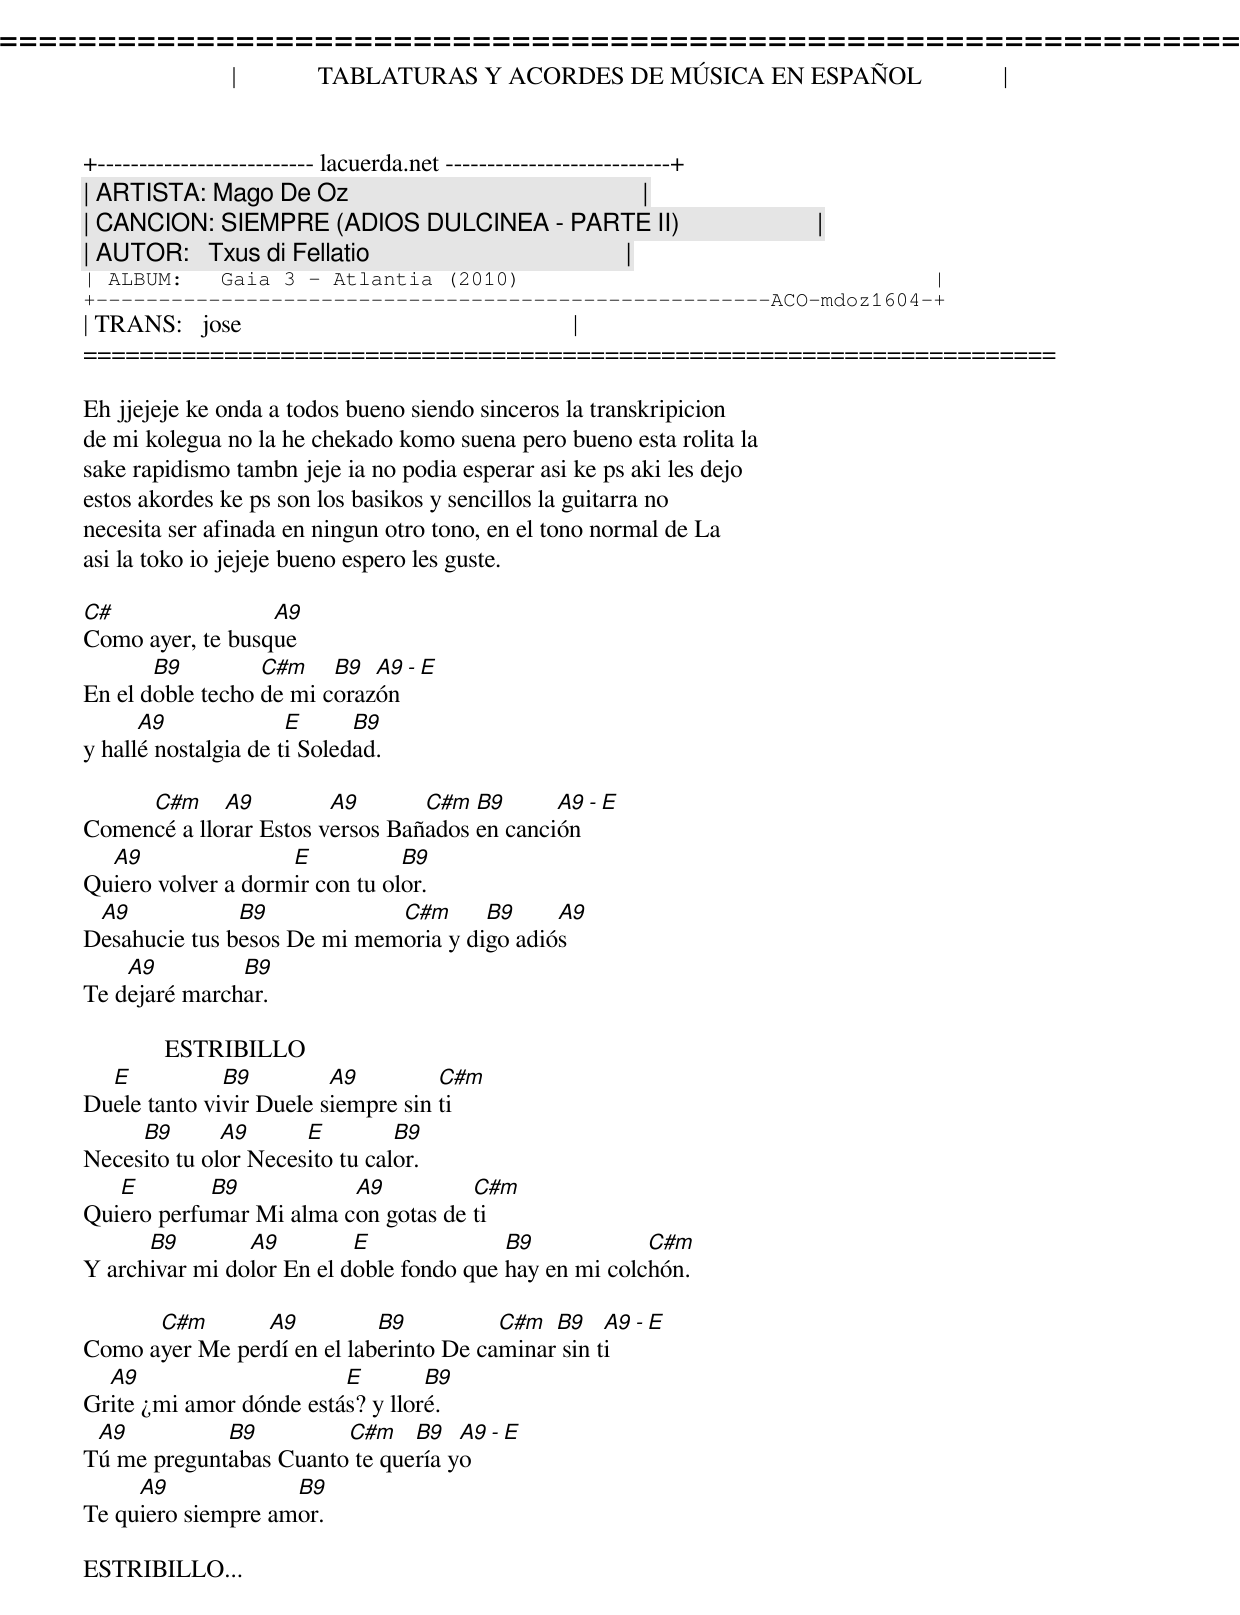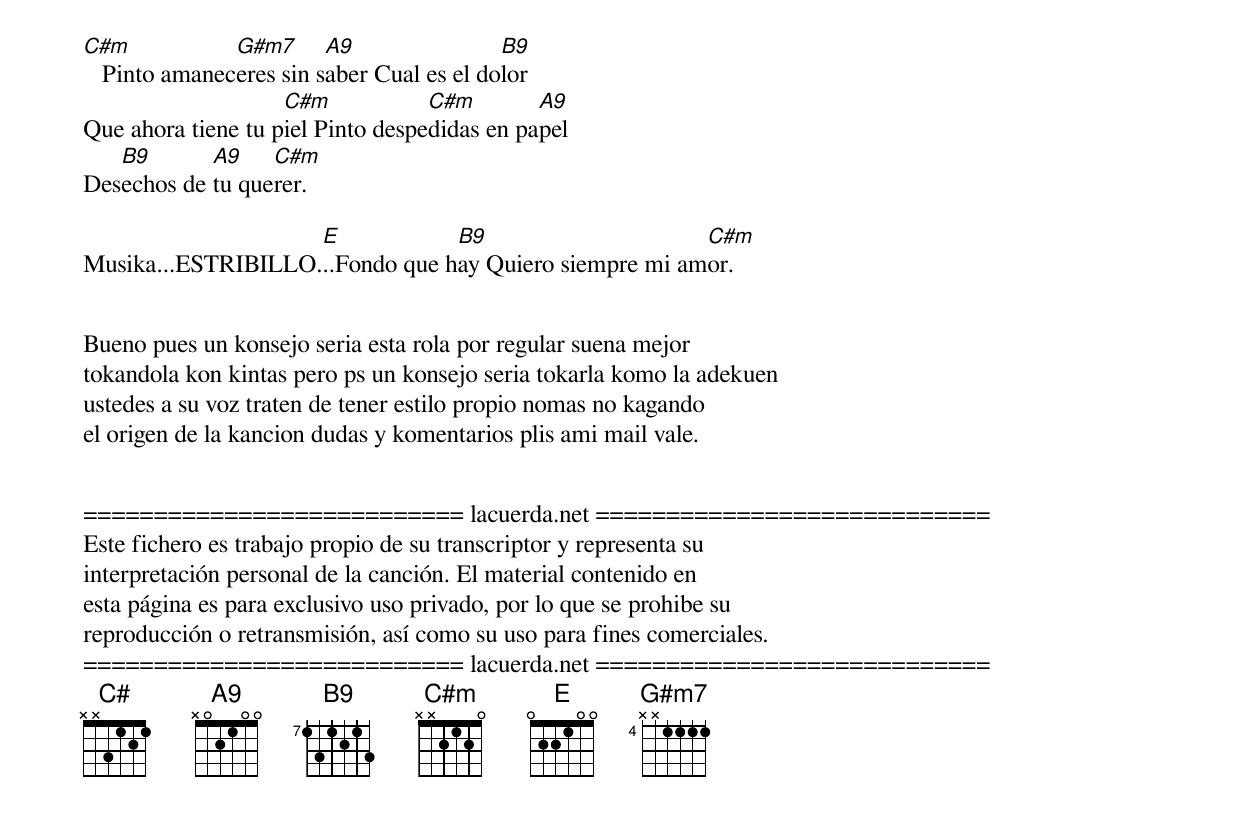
=====================================================================
|             TABLATURAS Y ACORDES DE MÚSICA EN ESPAÑOL             |
+-------------------------- lacuerda.net ---------------------------+
| ARTISTA: Mago De Oz                                               |
| CANCION: SIEMPRE (ADIOS DULCINEA - PARTE II)                      |
| AUTOR:   Txus di Fellatio                                         |
| ALBUM:   Gaia 3 - Atlantia (2010)                                 |
+------------------------------------------------------ACO-mdoz1604-+
| TRANS:   jose                                                     |
=====================================================================

Eh jjejeje ke onda a todos bueno siendo sinceros la transkripicion
de mi kolegua no la he chekado komo suena pero bueno esta rolita la
sake rapidismo tambn jeje ia no podia esperar asi ke ps aki les dejo
estos akordes ke ps son los basikos y sencillos la guitarra no
necesita ser afinada en ningun otro tono, en el tono normal de La
asi la toko io jejeje bueno espero les guste.

C#                A9
Como ayer, te busque
       B9         C#m    B9  A9 - E
En el doble techo de mi corazón
      A9              E      B9
y hallé nostalgia de ti Soledad.

     C#m     A9         A9       C#m  B9      A9 - E
Comencé a llorar Estos versos Bañados en canción
  A9                E           B9
Quiero volver a dormir con tu olor.
 A9            B9            C#m      B9     A9
Desahucie tus besos De mi memoria y digo adiós
    A9         B9
Te dejaré marchar.

             ESTRIBILLO
  E           B9         A9         C#m
Duele tanto vivir Duele siempre sin ti
     B9       A9      E         B9
Necesito tu olor Necesito tu calor.
   E        B9           A9          C#m
Quiero perfumar Mi alma con gotas de ti
      B9        A9         E              B9            C#m
Y archivar mi dolor En el doble fondo que hay en mi colchón.

      C#m       A9          B9          C#m  B9    A9 - E
Como ayer Me perdí en el laberinto De caminar sin ti
  A9                     E        B9
Grite ¿mi amor dónde estás? y lloré.
 A9          B9         C#m    B9   A9 - E
Tú me preguntabas Cuanto te quería yo
     A9             B9
Te quiero siempre amor.

ESTRIBILLO...

C#m            G#m7      A9                B9
   Pinto amaneceres sin saber Cual es el dolor
                    C#m            C#m        A9
Que ahora tiene tu piel Pinto despedidas en papel
   B9       A9    C#m
Desechos de tu querer.

                    E            B9                     C#m
Musika...ESTRIBILLO...Fondo que hay Quiero siempre mi amor.


Bueno pues un konsejo seria esta rola por regular suena mejor
tokandola kon kintas pero ps un konsejo seria tokarla komo la adekuen
ustedes a su voz traten de tener estilo propio nomas no kagando
el origen de la kancion dudas y komentarios plis ami mail vale.


=========================== lacuerda.net ============================
Este fichero es trabajo propio de su transcriptor y representa su
interpretación personal de la canción. El material contenido en
esta página es para exclusivo uso privado, por lo que se prohibe su
reproducción o retransmisión, así como su uso para fines comerciales.
=========================== lacuerda.net ============================
